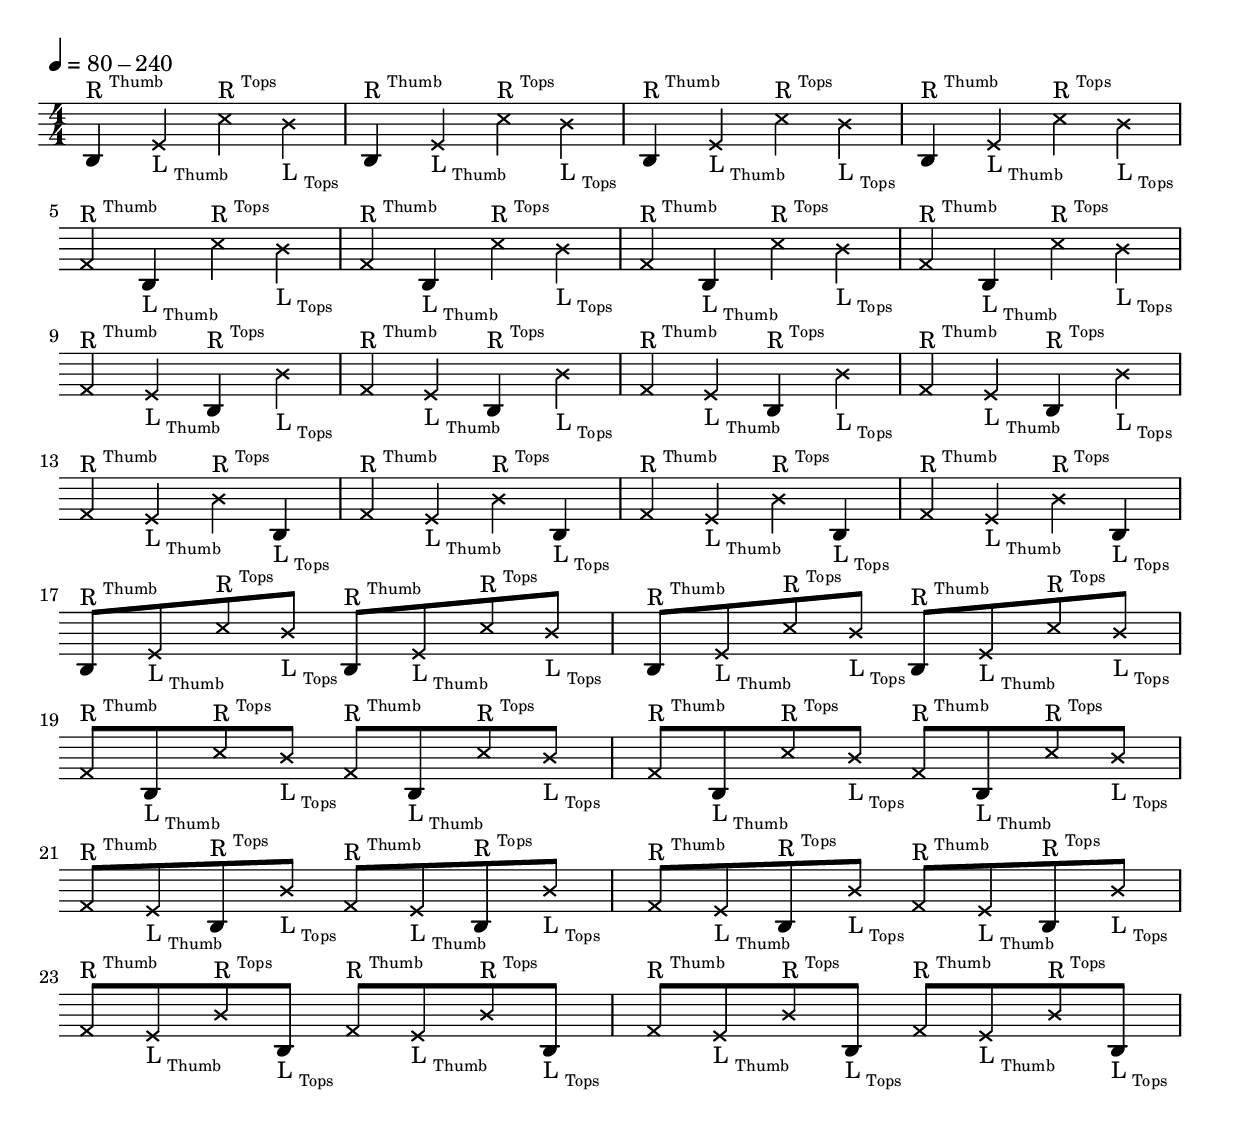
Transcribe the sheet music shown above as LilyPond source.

\version "2.24.1"
\include "../../global.ly"

\layout {
  indent = -3.5
}

\relative {
  \defaultScoreSettings
  \tempo 4 = 80 - 240
  \time 4/4

  \rimNote

  \repeat unfold 4 { \once \defaultNote  b4^\RThumbTop                     e_\LThumbBtm                     c'^\RTopsTop                     b_\LTopsBtm } \break
  \repeat unfold 4 {                     f4^\RThumbTop \once \defaultNote b,_\LThumbBtm                     c'^\RTopsTop                     b_\LTopsBtm } \break
  \repeat unfold 4 {                     f4^\RThumbTop                     e_\LThumbBtm \once \defaultNote   b^\RTopsTop                    b'_\LTopsBtm } \break
  \repeat unfold 4 {                     f4^\RThumbTop                     e_\LThumbBtm                     b'^\RTopsTop \once \defaultNote b,_\LTopsBtm } \break

  \repeat unfold 4 { \once \defaultNote  b8^\RThumbTop                     e_\LThumbBtm                     c'^\RTopsTop                     b_\LTopsBtm } \break
  \repeat unfold 4 {                     f8^\RThumbTop \once \defaultNote b,_\LThumbBtm                     c'^\RTopsTop                     b_\LTopsBtm } \break
  \repeat unfold 4 {                     f8^\RThumbTop                     e_\LThumbBtm \once \defaultNote   b^\RTopsTop                    b'_\LTopsBtm } \break
  \repeat unfold 4 {                     f8^\RThumbTop                     e_\LThumbBtm                     b'^\RTopsTop \once \defaultNote b,_\LTopsBtm }



  \resetNoteHead
}